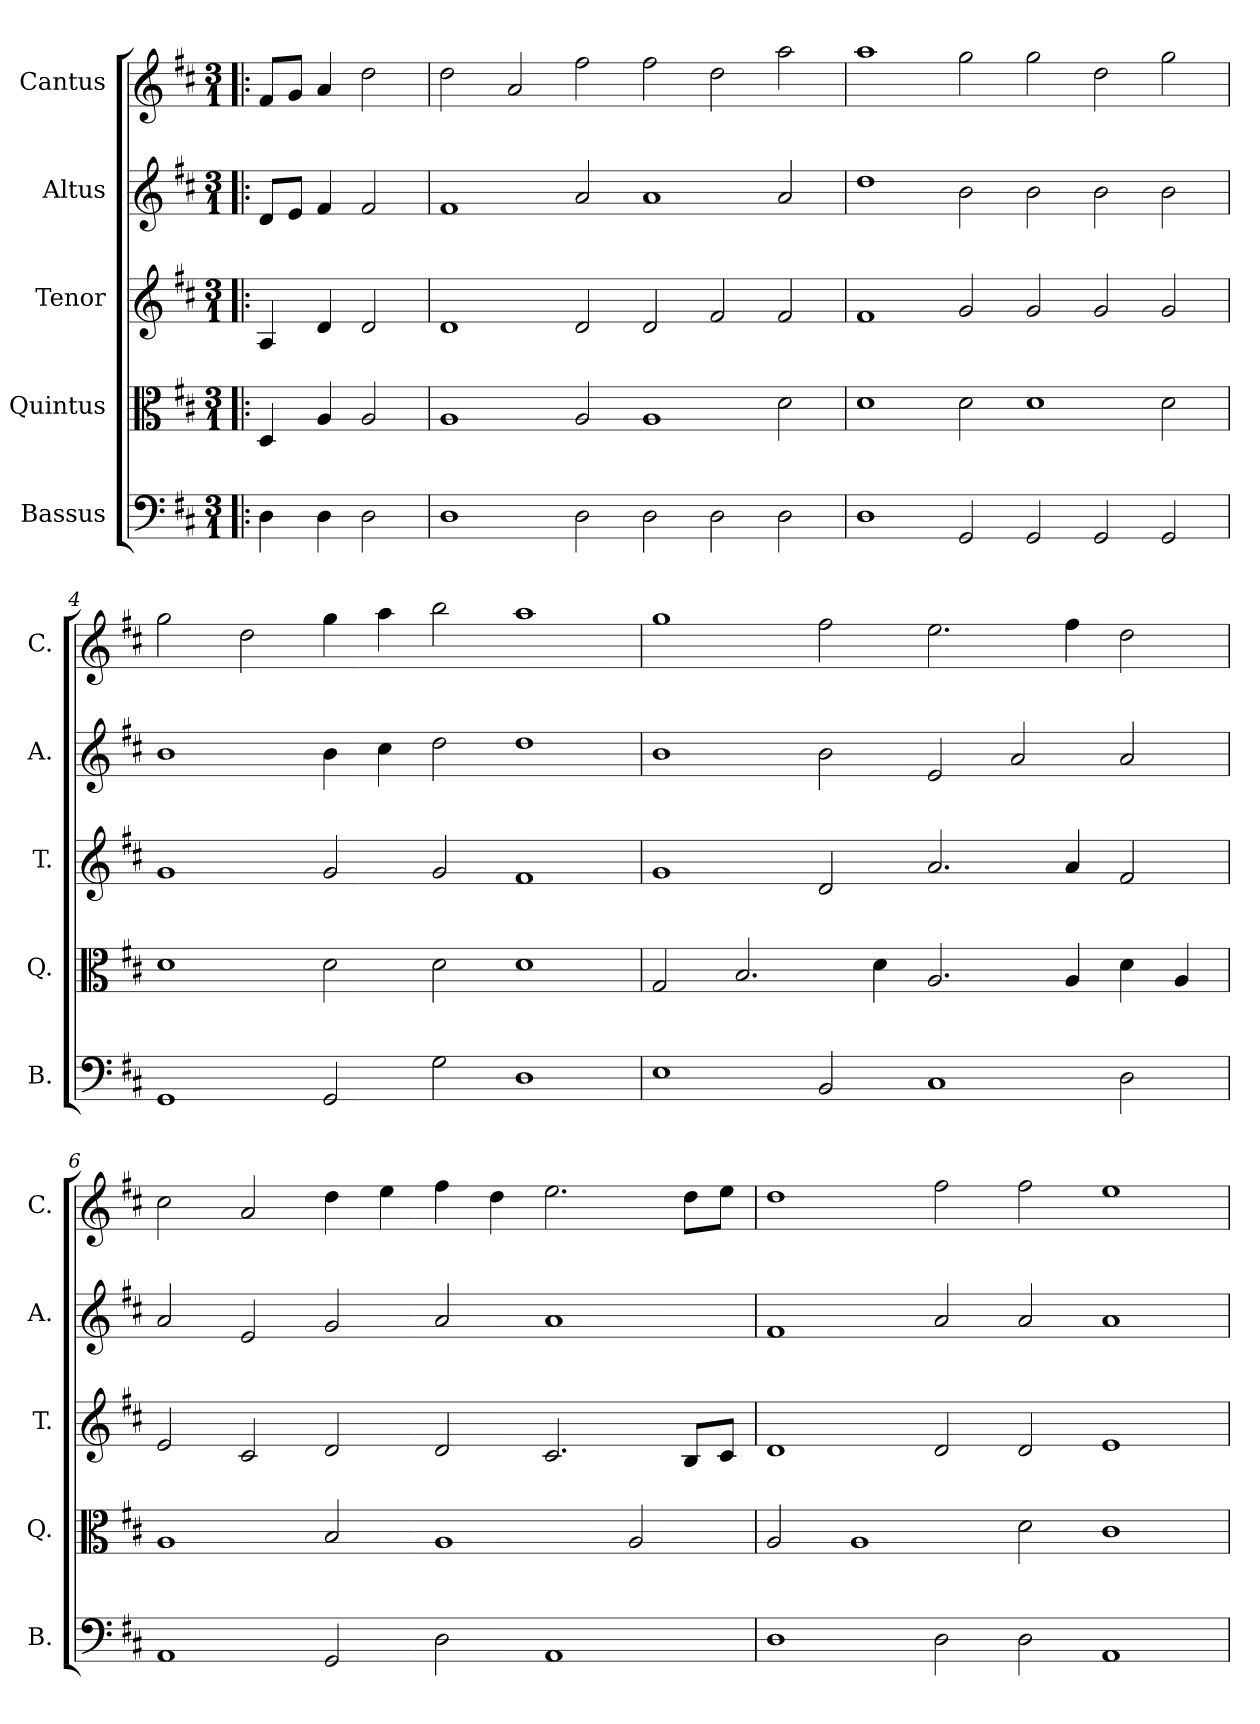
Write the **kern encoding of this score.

**kern	**kern	**kern	**kern	**kern
*part5	*part4	*part3	*part2	*part1
*staff5	*staff4	*staff3	*staff2	*staff1
*I"Bassus	*I"Quintus	*I"Tenor	*I"Altus	*I"Cantus
*I'B.	*I'Q.	*I'T.	*I'A.	*I'C.
*clefF4	*clefC3	*clefG2	*clefG2	*clefG2
*k[f#c#]	*k[f#c#]	*k[f#c#]	*k[f#c#]	*k[f#c#]
*D:	*D:	*D:	*D:	*D:
*M3/1	*M3/1	*M3/1	*M3/1	*M3/1
=1!|:	=1!|:	=1!|:	=1!|:	=1!|:
4D\	4D/	4A/	8d/L	8f#/L
.	.	.	8e/J	8g/J
4D\	4A/	4d/	4f#/	4a/
2D\	2A/	2d/	2f#/	2dd\
=2	=2	=2	=2	=2
1D\	1A/	1d/	1f#/	2dd\
.	.	.	.	2a/
2D\	2A/	2d/	2a/	2ff#\
2D\	1A/	2d/	1a/	2ff#\
2D\	.	2f#/	.	2dd\
2D\	2d\	2f#/	2a/	2aa\
=3	=3	=3	=3	=3
1D\	1d\	1f#/	1dd\	1aa\
2GG/	2d\	2g/	2b\	2gg\
2GG/	1d\	2g/	2b\	2gg\
2GG/	.	2g/	2b\	2dd\
2GG/	2d\	2g/	2b\	2gg\
=4	=4	=4	=4	=4
1GG/	1d\	1g/	1b\	2gg\
.	.	.	.	2dd\
2GG/	2d\	2g/	4b\	4gg\
.	.	.	4cc#\	4aa\
2G\	2d\	2g/	2dd\	2bb\
1D\	1d\	1f#/	1dd\	1aa\
=5	=5	=5	=5	=5
1E\	2G/	1g/	1b\	1gg\
.	2.B/	.	.	.
2BB/	.	2d/	2b\	2ff#\
.	4d\	.	.	.
1C#/	2.A/	2.a/	2e/	2.ee\
.	.	.	2a/	.
.	4A/	4a/	.	4ff#\
2D\	4d\	2f#/	2a/	2dd\
.	4A/	.	.	.
=6	=6	=6	=6	=6
1AA/	1A/	2e/	2a/	2cc#\
.	.	2c#/	2e/	2a/
2GG/	2B/	2d/	2g/	4dd\
.	.	.	.	4ee\
2D\	1A/	2d/	2a/	4ff#\
.	.	.	.	4dd\
1AA/	.	2.c#/	1a/	2.ee\
.	2A/	.	.	.
.	.	8B/L	.	8dd\L
.	.	8c#/J	.	8ee\J
!!LO:LB:g=z
=7	=7	=7	=7	=7
1D\	2A/	1d/	1f#/	1dd\
.	1A/	.	.	.
2D\	.	2d/	2a/	2ff#\
2D\	2d\	2d/	2a/	2ff#\
1AA/	1c#\	1e/	1a/	1ee\
=	=	=	=	=
*-	*-	*-	*-	*-
